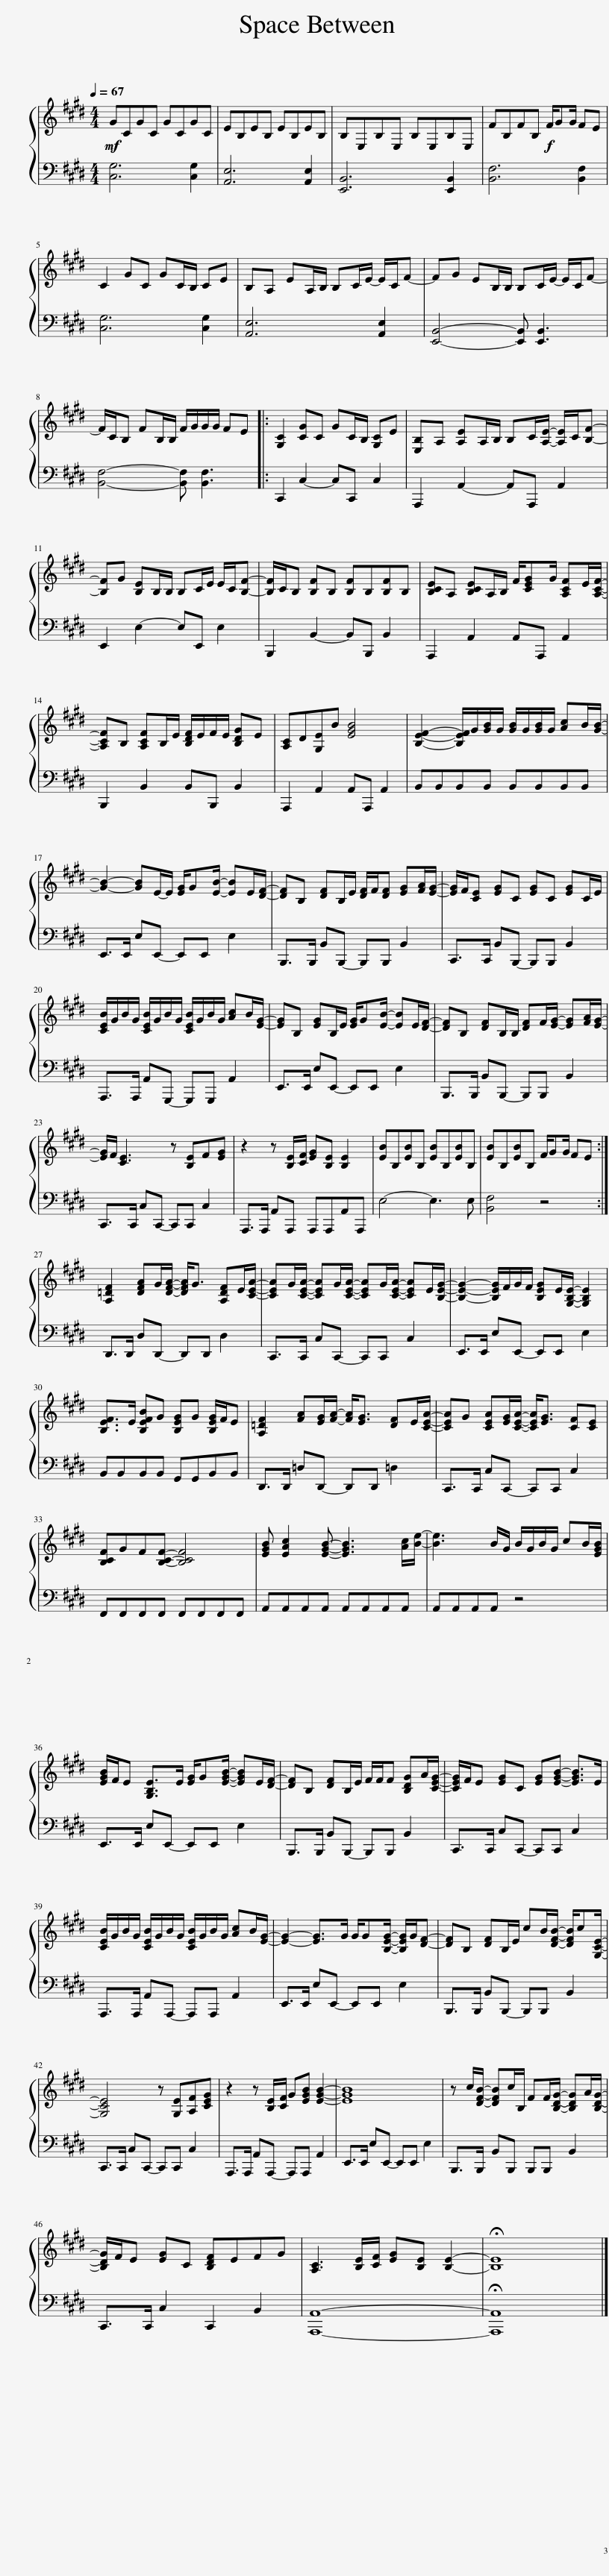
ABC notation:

X:1
%%score { 1 | 2 }
L:1/8
Q:1/4=67
M:4/4
I:linebreak $
K:E
V:1 treble
V:2 bass
V:1
!mf! GCGC GCGC | EB,EB, EB,EB, | B,E,B,E, B,E,B,E, | FB,FB,!f! F/GG/ FE |$ C2 GC GC/B,/ CE | %5
 B,A, EA,/B,/ B,C/E/- E/C/F- | FG EB,/B,/ B,C/E/- E/C/F- |$ F/C/B, FB,/B,/ F/G/G/G/ FE |: [G,C]2 [CG]C GC/B,/ [G,C]E | [E,B,]A, [A,E]A,/B,/ B,C/[A,E]/- [A,E]/C/[B,F]- |$ %10
 [B,F]G [B,E]B,/B,/ B,C/E/ E/C/[B,F]- | [B,F]/C/B, [B,F]B, [B,F]B,[B,F]B, | [B,CE]A, [B,CE]A,/B,/ F/[CEG]G/ [A,CF]E/[A,CF]/- |$ [A,CF]B, [A,CF]B,/E/ [B,DF]/E/F/E/ [B,DG]E | [A,C]D[G,E]B [EGB]4 | %15
 [B,EF]2- [B,EF]/G/[GB]/G/ [GB]/G/[GB]/G/ [Ac]B/[GB]/- |$ [GB]2- [GB]E/-E/ [EG]/G[EB]/- [EB]E/[DF]/- | [DF]B, [DF]B,/E/ [DF]/F/[DF] [EG][FA]/[EG]/- | [EG]/F/[CE] [EG]C [EG]C [EG]C/E/ |$ [CEB]/G/B/G/ [CEB]/G/B/G/ [CEB]/G/B/G/ [Ac]B/[EG]/- | %20
 [EG]B, [EG]B,/E/ [EG]/G[EB]/- [EB]E/[DF]/- | [DF]B, [DF]B,/B,/ [DF]F/[EG]/- [EG][FA]/[EG]/- |$ [EG]/F/ [CE]3 z [B,E]F[EG] | z2 z [B,E]/[CF]/ [EG][B,E] [B,E]2 | [EB]B,[EB]B, [EB]B,[EB]B, | %25
 [EB]B,[EB]B, F/GG/ FE :|$ [A,=DF]2 [DFA]G/[DFA]/- [DFA]<G [A,DF]E/[CEA]/- | [CEA]G/[CEA]/- [CEA]G/[CEA]/- [CEA]G/[CEA]/- [CEA]E/[B,EG]/- | [B,EG]2- [B,EG]/F/G/F/ [B,EG]E/[G,B,E]/- [G,B,E]2 |$ [B,EF]>E [B,EFB]G [B,EG]G [B,EG]/F/E | %30
 [A,=DF]2 [FA][EG]/[FA]/- [FA]<[EG] [DF]E/[CEA]/- | [CEA]G [CEA][EG]/[CEA]/- [CEA]<[EG] [CF][CE] |$ [B,CF]GF[B,CF]- [B,CF]4 | [EGB] [EAc]2 [EGB]- [EGB]3 [Ac]/[Be]/- | [Be]3 B/G/ B/G/B/G/ cB/[EGB]/ |$ %35
 [EGB]/F/E [G,B,E]>E [EG]/G[EGB]/- [EGB]E/[DF]/- | [DF]B, [DF]B,/E/ F/F/F [B,DG]A/[CEG]/- | [CEG]/F/E [EG]C [EG][EGB]- [EGB]>E |$ [CEB]/G/B/G/ [CEB]/G/B/G/ [CEB]/G/B/G/ [Ac]B/[EG]/- | [EG]2- [EG]>G G/G[B,EG]/- [B,EG]/G/[DF]- | %40
 [DF]B, [DF]B,/E/ cB/[DFB]/- [DFB]/c[G,CE]/- |$ [G,CE]4 z [G,E][A,F][CEG] | z2 z [B,E]/[CF]/ G[EGB] [EGB]2- | [EGB]8 | z c/[DFB]/- [DFB]c/B,/ FF/[B,DG]/- [B,DG]A/[B,DG]/- |$ %45
 [B,DG]/F/E [EG]C [B,DF]EFG | [A,C]3 [B,E]/[CF]/ [EG][B,E] [B,E]2- | [B,E]8 |] %48
V:2
 [C,G,]6 [C,G,]2 | [A,,E,]6 [A,,E,]2 | [E,,B,,]6 [E,,B,,]2 | [B,,F,]6 [B,,F,]2 |$ [C,G,]6 [C,G,]2 | %5
 [A,,E,]6 [A,,E,]2 | [E,,B,,]4- [E,,B,,] [E,,B,,]3 |$ [B,,F,]4- [B,,F,] [B,,F,]3 |: C,,2 C,2- C,C,, C,2 | A,,,2 A,,2- A,,A,,, A,,2 |$ %10
 E,,2 E,2- E,E,, E,2 | B,,,2 B,,2- B,,B,,, B,,2 | A,,,2 A,,2 A,,A,,, A,,2 |$ B,,,2 B,,2 B,,B,,, B,,2 | A,,,2 A,,2 A,,A,,, A,,2 | %15
 B,,B,,B,,B,, B,,B,,B,,B,, |$ E,,>E,, E,E,,- E,,E,, E,2 | B,,,>B,,, B,,B,,,- B,,,B,,, B,,2 | C,,>C,, B,,B,,,- B,,,B,,, B,,2 |$ A,,,>A,,, A,,G,,,- G,,,G,,, A,,2 | %20
 E,,>E,, E,E,,- E,,E,, E,2 | B,,,>B,,, B,,B,,,- B,,,B,,, B,,2 |$ C,,>C,, C,C,,- C,,C,, C,2 | A,,,>A,,, A,,A,,, A,,,A,,,A,,A,,, | E,4- E,3 E, | %25
 [B,,F,]4 z4 :|$ D,,>D,, D,D,,- D,,D,, D,2 | C,,>C,, C,C,,- C,,C,, C,2 | E,,>E,, E,E,,- E,,E,, E,2 |$ B,,B,,B,,B,, G,,G,,B,,B,, | %30
 D,,>D,, =D,D,,- D,,D,, =D,2 | C,,>C,, C,C,,- C,,C,, C,2 |$ F,,F,,F,,F,, F,,F,,F,,F,, | A,,A,,A,,A,, A,,A,,A,,A,, | A,,A,,A,,A,, z4 |$ %35
 E,,>E,, E,E,,- E,,E,, E,2 | B,,,>B,,, B,,B,,,- B,,,B,,, B,,2 | C,,>C,, C,C,,- C,,C,, C,2 |$ A,,,>A,,, A,,A,,,- A,,,A,,, A,,2 | E,,>E,, E,E,,- E,,E,, E,2 | %40
 B,,,>B,,, B,,B,,,- B,,,B,,, B,,2 |$ C,,>C,, C,C,,- C,,C,, C,2 | A,,,>A,,, A,,A,,,- A,,,A,,, A,,2 | E,,>E,, E,E,,- E,,E,, E,2 | B,,,>B,,, B,,B,,, B,,,B,,, B,,2 |$ %45
 C,,>C,, C,2 C,,2 B,,2 | [A,,,A,,]8- | [A,,,A,,]8 |] %48
